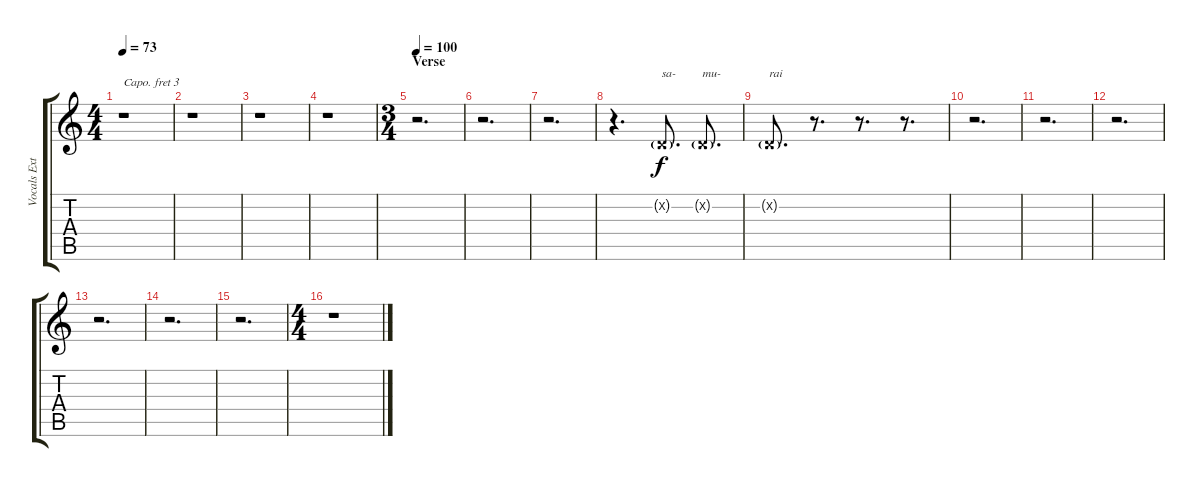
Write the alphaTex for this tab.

\track ("Vocals Extra" "Vocals Ext") {instrument lead6voice}
\staff {score tabs}
\capo 3
\tuning (E4 B3 G3 D3 A2 E2) {hide}
\ts (4 4)
\tempo 73
\clef g2
\ks c
r.1{dy f} |
r.1 |
r.1 |
r.1 |
\ts (3 4)
\section ("" "Verse")
\tempo 100
r.2{d} |
r.2{d} |
r.2{d} |
r.4{d} 0.2{g x}.8{d txt "sa-"} 0.2{g x}.8{d txt "mu-"} |
0.2{g x}.8{d txt "rai"} r.8{d} r.8{d} r.8{d} |
r.2{d} |
r.2{d} |
r.2{d} |
r.2{d} |
r.2{d} |
r.2{d} |
\ts (4 4)
r.1
